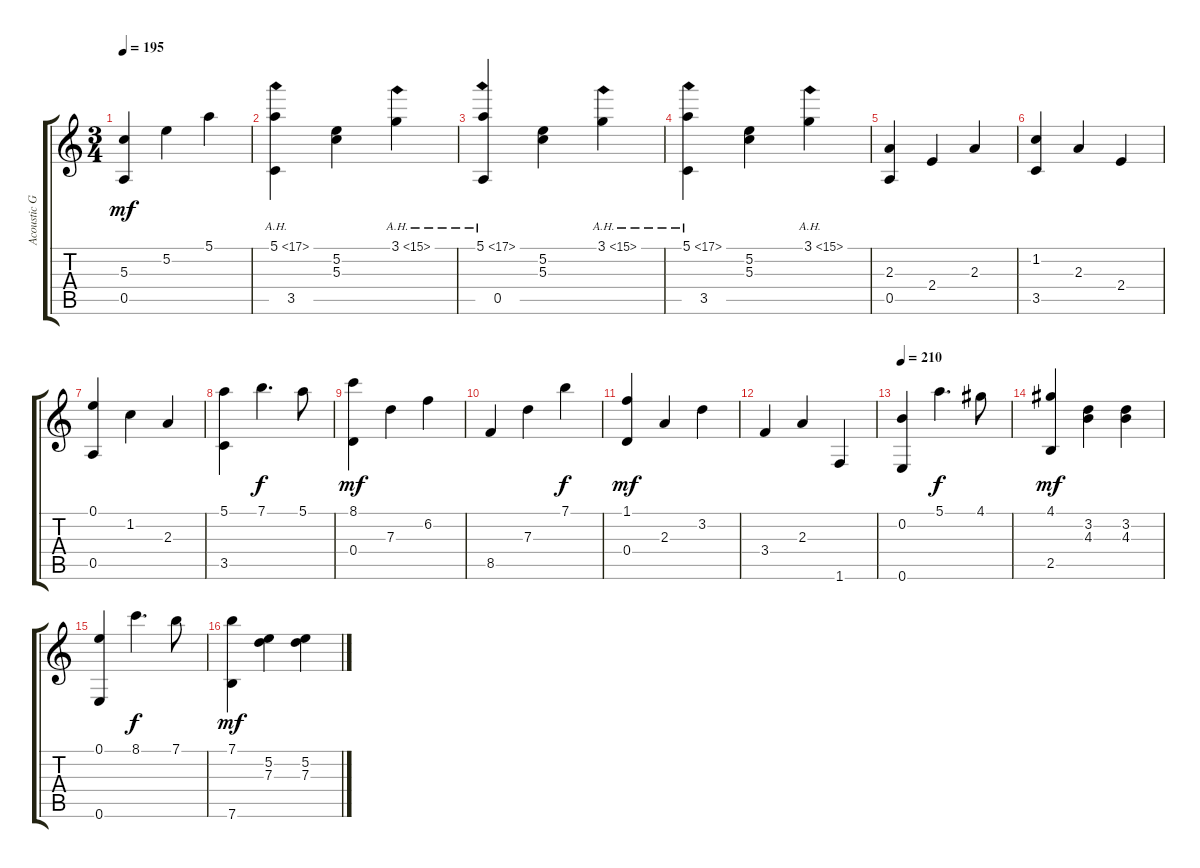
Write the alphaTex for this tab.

\track ("Acoustic Guitar" "Acoustic G") {instrument acousticguitarnylon}
\staff {score tabs}
\tuning (E4 B3 G3 D3 A2 E2) {hide}
\ts (3 4)
\tempo 195
\clef g2
\ks c
(5.3 0.5).4{dy mf} 5.2.4 5.1.4 |
(5.1{ah 12} 3.5).4 (5.2 5.3).4 3.1{ah 12}.4 |
(5.1{ah 12} 0.5).4 (5.2 5.3).4 3.1{ah 12}.4 |
(5.1{ah 12} 3.5).4 (5.2 5.3).4 3.1{ah 12}.4 |
(2.3 0.5).4 2.4.4 2.3.4 |
(1.2 3.5).4 2.3.4 2.4.4 |
(0.1 0.5).4 1.2.4 2.3.4 |
(5.1 3.5).4 7.1.4{d dy f} 5.1.8 |
(8.1 0.4).4{dy mf} 7.3.4 6.2.4 |
8.5.4 7.3.4 7.1.4{dy f} |
(1.1 0.4).4{dy mf} 2.3.4 3.2.4 |
3.4.4 2.3.4 1.6.4 |
\tempo 210
(0.2 0.6).4 5.1.4{d dy f} 4.1.8 |
(4.1 2.5).4{dy mf} (3.2 4.3).4 (3.2 4.3).4 |
(0.1 0.6).4 8.1.4{d dy f} 7.1.8 |
(7.1 7.6).4{dy mf} (5.2 7.3).4 (5.2 7.3).4
